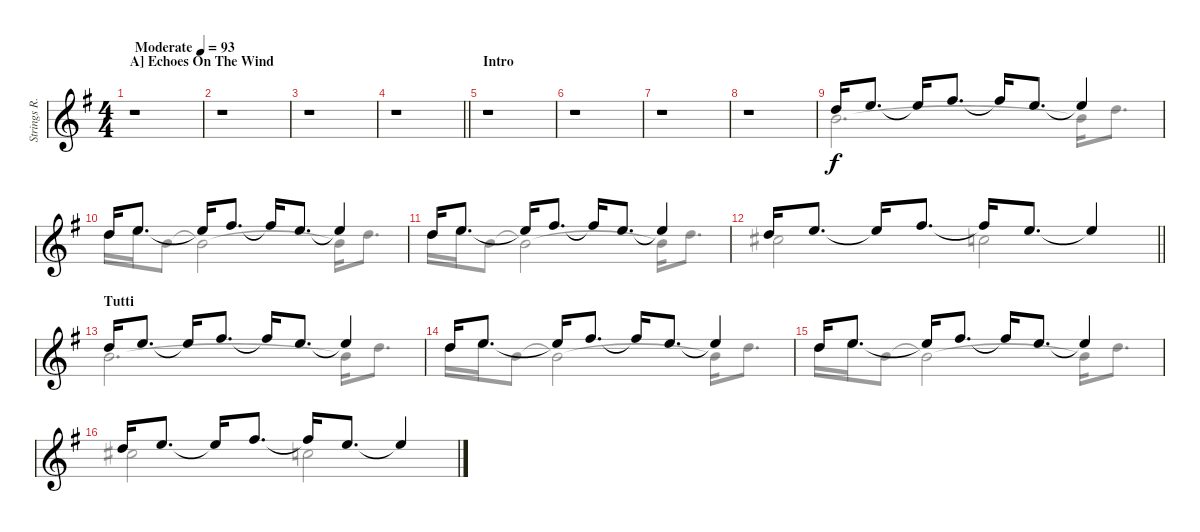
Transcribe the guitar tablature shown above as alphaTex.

\track ("Strings R.H. - Arjen Lucassen" "Strings R.") {instrument stringensemble1}
\staff {score}
\tuning (E5 B4 G4 D4 A3 E3) {hide}
\voice
\ts (4 4)
\section ("" "A] Echoes On The Wind")
\tempo (93 "Moderate")
\clef g2
\ks eminor
r.1{dy f instrument stringensemble1} |
r.1 |
r.1 |
\barLineRight lightlight
r.1 |
\section ("" "Intro")
r.1 |
r.1 |
r.1 |
r.1 |
3.2.16 0.1.8{d} 0.1{t}.16 2.1.8{d} 2.1{t}.16 0.1.8{d} 0.1{t}.4 |
3.2.16 0.1.8{d} 0.1{t}.16 2.1.8{d} 2.1{t}.16 0.1.8{d} 0.1{t}.4 |
3.2.16 0.1.8{d} 0.1{t}.16 2.1.8{d} 2.1{t}.16 0.1.8{d} 0.1{t}.4 |
\barLineRight lightlight
3.2.16 0.1.8{d} 0.1{t}.16 2.1.8{d} 2.1{t}.16 0.1.8{d} 0.1{t}.4 |
\section ("" "Tutti")
3.2.16 0.1.8{d} 0.1{t}.16 2.1.8{d} 2.1{t}.16 0.1.8{d} 0.1{t}.4 |
3.2.16 0.1.8{d} 0.1{t}.16 2.1.8{d} 2.1{t}.16 0.1.8{d} 0.1{t}.4 |
3.2.16 0.1.8{d} 0.1{t}.16 2.1.8{d} 2.1{t}.16 0.1.8{d} 0.1{t}.4 |
3.2.16 0.1.8{d} 0.1{t}.16 2.1.8{d} 2.1{t}.16 0.1.8{d} 0.1{t}.4
\voice
\clef g2
\ottava regular
\simile none
\ks eminor
|
|
|
\barLineRight lightlight
|
|
|
|
|
0.2.2{d} 0.2{t}.16 3.2.8{d} |
3.2.16 0.1.16 0.2.8 0.2{t}.2 0.2{t}.16 3.2.8{d} |
3.2.16 0.1.16 0.2.8 0.2{t}.2 0.2{t}.16 3.2.8{d} |
\barLineRight lightlight
2.2.2 1.2.2 |
0.2.2{d} 0.2{t}.16 3.2.8{d} |
3.2.16 0.1.16 0.2.8 0.2{t}.2 0.2{t}.16 3.2.8{d} |
3.2.16 0.1.16 0.2.8 0.2{t}.2 0.2{t}.16 3.2.8{d} |
2.2.2 1.2.2
